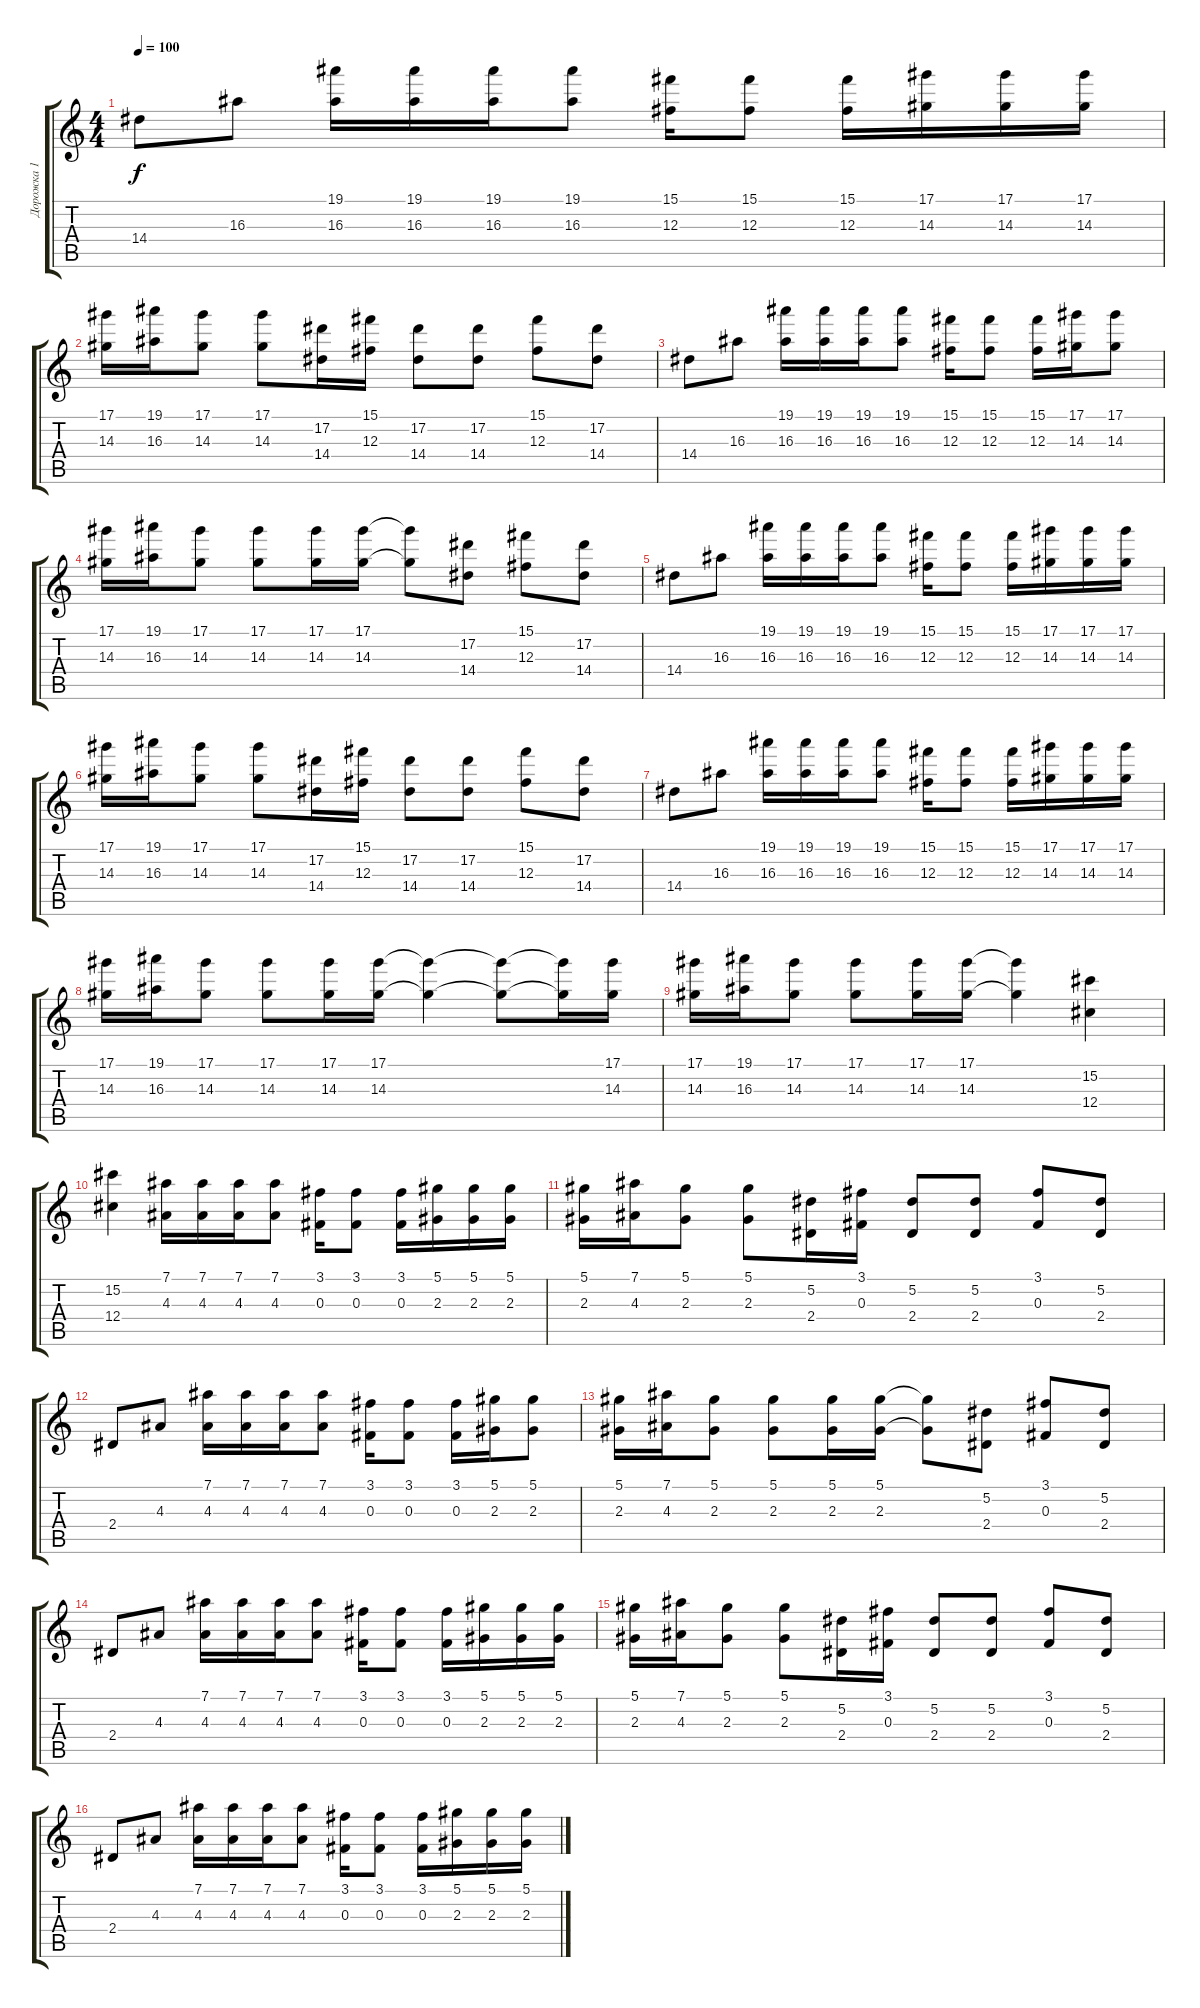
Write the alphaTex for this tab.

\track ("Дорожка 1" "Дорожка 1") {instrument brightacousticpiano}
\staff {score tabs}
\tuning (Eb5 Bb4 Gb4 Db4 Ab3 Db3) {hide}
\ts (4 4)
\tempo 100
\clef g2
\ks c
14.4.8{dy f balance 13} 16.3.8 (19.1 16.3).16 (19.1 16.3).16 (19.1 16.3).16 (19.1 16.3).8 (15.1 12.3).16 (15.1 12.3).8 (15.1 12.3).16 (17.1 14.3).16 (17.1 14.3).16 (17.1 14.3).16 |
(17.1 14.3).16 (19.1 16.3).16 (17.1 14.3).8 (17.1 14.3).8 (17.2 14.4).16 (15.1 12.3).16 (17.2 14.4).8 (17.2 14.4).8 (15.1 12.3).8 (17.2 14.4).8 |
14.4.8 16.3.8 (19.1 16.3).16 (19.1 16.3).16 (19.1 16.3).16 (19.1 16.3).8 (15.1 12.3).16 (15.1 12.3).8 (15.1 12.3).16 (17.1 14.3).16 (17.1 14.3).8 |
(17.1 14.3).16 (19.1 16.3).16 (17.1 14.3).8 (17.1 14.3).8 (17.1 14.3).16 (17.1 14.3).16 (17.1{t} 14.3{t}).8 (17.2 14.4).8 (15.1 12.3).8 (17.2 14.4).8 |
14.4.8 16.3.8 (19.1 16.3).16 (19.1 16.3).16 (19.1 16.3).16 (19.1 16.3).8 (15.1 12.3).16 (15.1 12.3).8 (15.1 12.3).16 (17.1 14.3).16 (17.1 14.3).16 (17.1 14.3).16 |
(17.1 14.3).16 (19.1 16.3).16 (17.1 14.3).8 (17.1 14.3).8 (17.2 14.4).16 (15.1 12.3).16 (17.2 14.4).8 (17.2 14.4).8 (15.1 12.3).8 (17.2 14.4).8 |
14.4.8 16.3.8 (19.1 16.3).16 (19.1 16.3).16 (19.1 16.3).16 (19.1 16.3).8 (15.1 12.3).16 (15.1 12.3).8 (15.1 12.3).16 (17.1 14.3).16 (17.1 14.3).16 (17.1 14.3).16 |
(17.1 14.3).16 (19.1 16.3).16 (17.1 14.3).8 (17.1 14.3).8 (17.1 14.3).16 (17.1 14.3).16 (17.1{t} 14.3{t}).4 (17.1{t} 14.3{t}).8 (17.1{t} 14.3{t}).16 (17.1 14.3).16 |
(17.1 14.3).16 (19.1 16.3).16 (17.1 14.3).8 (17.1 14.3).8 (17.1 14.3).16 (17.1 14.3).16 (17.1{t} 14.3{t}).4 (15.2 12.4).4 |
(15.2 12.4).4 (7.1 4.3).16 (7.1 4.3).16 (7.1 4.3).16 (7.1 4.3).8 (3.1 0.3).16 (3.1 0.3).8 (3.1 0.3).16 (5.1 2.3).16 (5.1 2.3).16 (5.1 2.3).16 |
(5.1 2.3).16 (7.1 4.3).16 (5.1 2.3).8 (5.1 2.3).8 (5.2 2.4).16 (3.1 0.3).16 (5.2 2.4).8 (5.2 2.4).8 (3.1 0.3).8 (5.2 2.4).8 |
2.4.8 4.3.8 (7.1 4.3).16 (7.1 4.3).16 (7.1 4.3).16 (7.1 4.3).8 (3.1 0.3).16 (3.1 0.3).8 (3.1 0.3).16 (5.1 2.3).16 (5.1 2.3).8 |
(5.1 2.3).16 (7.1 4.3).16 (5.1 2.3).8 (5.1 2.3).8 (5.1 2.3).16 (5.1 2.3).16 (5.1{t} 2.3{t}).8 (5.2 2.4).8 (3.1 0.3).8 (5.2 2.4).8 |
2.4.8 4.3.8 (7.1 4.3).16 (7.1 4.3).16 (7.1 4.3).16 (7.1 4.3).8 (3.1 0.3).16 (3.1 0.3).8 (3.1 0.3).16 (5.1 2.3).16 (5.1 2.3).16 (5.1 2.3).16 |
(5.1 2.3).16 (7.1 4.3).16 (5.1 2.3).8 (5.1 2.3).8 (5.2 2.4).16 (3.1 0.3).16 (5.2 2.4).8 (5.2 2.4).8 (3.1 0.3).8 (5.2 2.4).8 |
2.4.8 4.3.8 (7.1 4.3).16 (7.1 4.3).16 (7.1 4.3).16 (7.1 4.3).8 (3.1 0.3).16 (3.1 0.3).8 (3.1 0.3).16 (5.1 2.3).16 (5.1 2.3).16 (5.1 2.3).16
